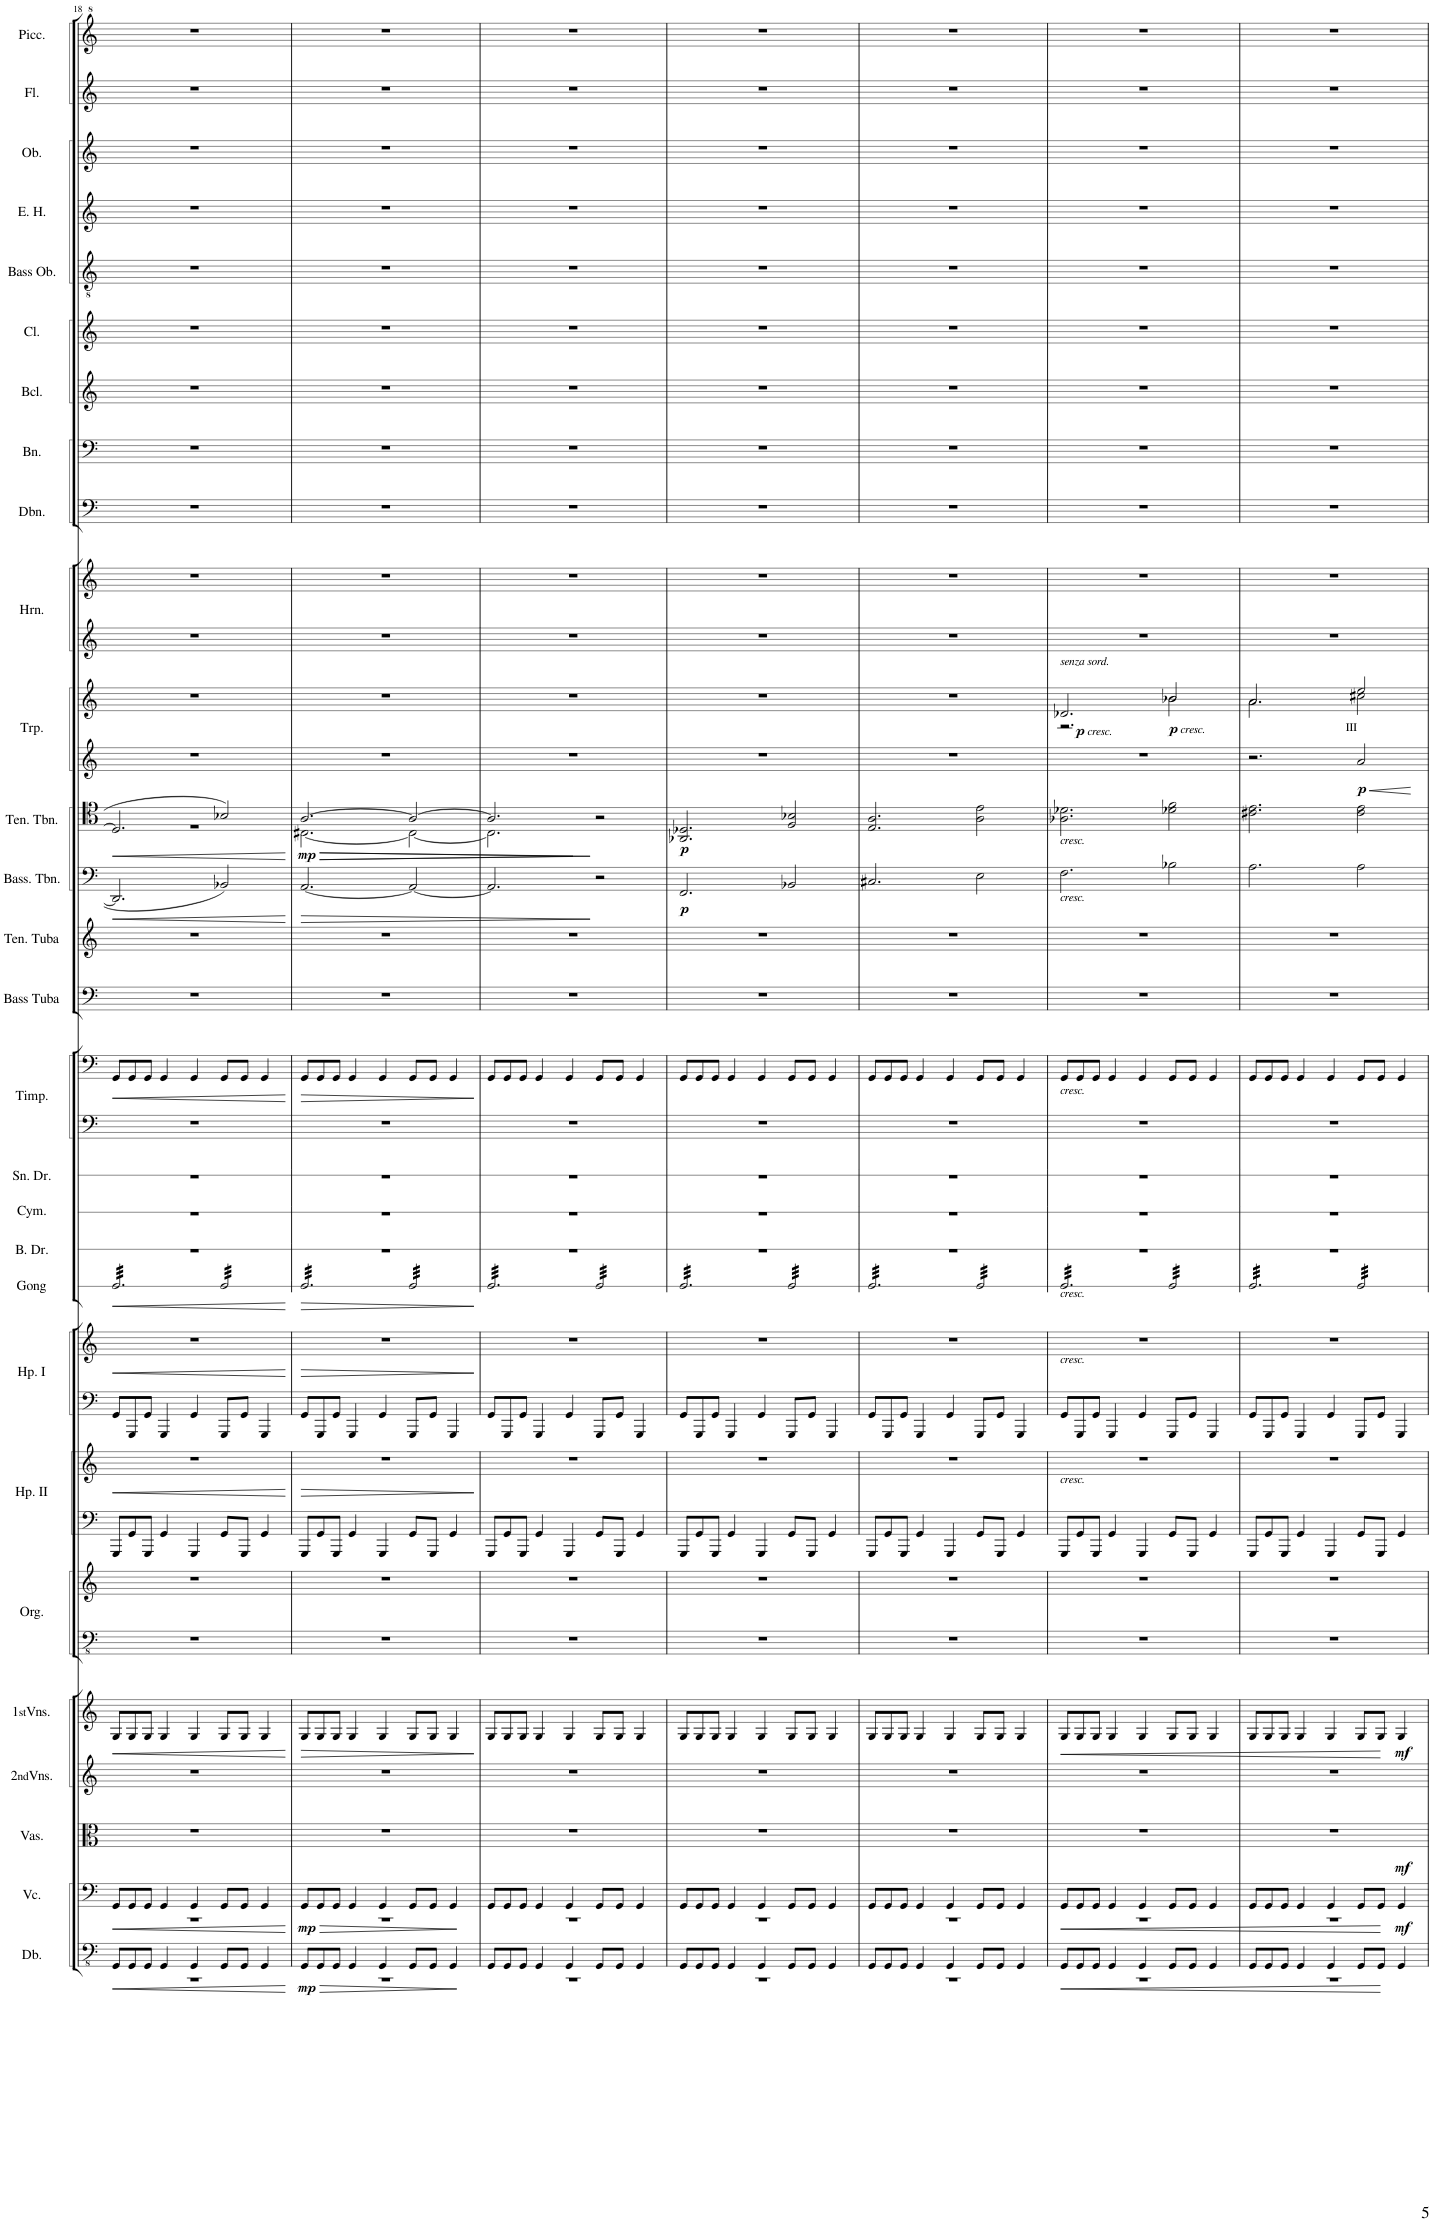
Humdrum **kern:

**kern	**dynam	**kern	**dynam	**kern	**kern	**kern	**dynam	**kern	**kern	**kern	**kern	**dynam	**kern	**kern	**dynam	**kern	**dynam	**kern	**kern	**kern	**kern	**kern	**dynam	**kern	**kern	**kern	**dynam	**kern	**dynam	**kern	**dynam	**kern	**dynam	**kern	**kern	**kern	**kern	**kern	**kern	**kern	**kern	**kern	**kern	**kern
*part34	*part34	*part33	*part33	*part32	*part31	*part30	*part30	*part29	*part28	*part27	*part26	*part26	*part25	*part24	*part24	*part23	*part23	*part22	*part21	*part20	*part19	*part18	*part18	*part17	*part16	*part15	*part15	*part14	*part14	*part13	*part13	*part12	*part12	*part11	*part10	*part9	*part8	*part7	*part6	*part5	*part4	*part3	*part2	*part1
*staff34	*staff34	*staff33	*staff33	*staff32	*staff31	*staff30	*staff30	*staff29	*staff28	*staff27	*staff26	*staff26	*staff25	*staff24	*staff24	*staff23	*staff23	*staff22	*staff21	*staff20	*staff19	*staff18	*staff18	*staff17	*staff16	*staff15	*staff15	*staff14	*staff14	*staff13	*staff13	*staff12	*staff12	*staff11	*staff10	*staff9	*staff8	*staff7	*staff6	*staff5	*staff4	*staff3	*staff2	*staff1
*I"Doublebasses	*	*I"Violoncellos	*	*I"Violas	*I"2ndViolins	*I"1stViolins	*	*I"Organ	*I"Organ	*I"Harp II	*I"Harp II	*	*I"Harp I	*I"Harp I	*	*I"Gong	*	*I"Bass Drum	*I"Cymbal	*I"Side Drum	*I"6 Timpani (two players)	*I"6 Timpani (two players)	*	*I"Bass Tuba	*I"Tenor Tuba in Bb	*I"Bass Trombone	*	*I"2 Tenor Trombones	*	*I"4 Trumpets in C	*	*I"4 Trumpets in C	*	*I"6 Horns in F	*I"6 Horns in F	*I"Double Bassoon	*I"3 Bassoons	*I"Bass Clarinet in Bb	*I"3 Clarinets in Bb	*I"Bass Oboe	*I"English Horn	*I"2 Oboes	*I"2 Flutes	*I"2 Piccolos
*I'Db.	*	*I'Vc.	*	*I'Vas.	*I'2ndVns.	*I'1stVns.	*	*I'Org.	*I'Org.	*I'Hp. II	*I'Hp. II	*	*I'Hp. I	*I'Hp. I	*	*I'Gong	*	*I'B. Dr.	*I'Cym.	*	*I'Timp.	*I'Timp.	*	*I'Bass Tuba	*I'Ten. Tuba	*I'Bass. Tbn.	*	*I'Ten. Tbn.	*	*I'Trp.	*	*I'Trp.	*	*I'Hrn.	*I'Hrn.	*I'Dbn.	*I'Bn.	*I'Bcl.	*I'Cl.	*I'Bass Ob.	*I'E. H.	*I'Ob.	*I'Fl.	*I'Picc.
!!LO:PB:g=z
*clefFv4	*	*clefF4	*	*clefC3	*clefG2	*clefG2	*	*clefFv4	*clefG2	*clefF4	*clefG2	*	*clefF4	*clefG2	*	*clefX	*	*clefX	*clefX	*clefX	*clefF4	*clefF4	*	*clefF4	*clefG2	*clefF4	*	*clefC4	*	*clefG2	*	*clefG2	*	*clefG2	*clefG2	*clefF4	*clefF4	*clefG2	*clefG2	*clefGv2	*clefG2	*clefG2	*clefG2	*clefG^2
*Trd7c12	*	*	*	*	*	*	*	*	*	*	*	*	*	*	*	*	*	*	*	*	*	*	*	*	*Trd8c14	*	*	*	*	*	*	*	*	*Trd4c7	*Trd4c7	*Trd7c12	*	*Trd8c14	*Trd1c2	*	*Trd4c7	*	*	*Trd-7c-12
*k[]	*	*k[]	*	*k[]	*k[]	*k[]	*	*k[]	*k[]	*k[]	*k[]	*	*k[]	*k[]	*	*k[]	*	*k[]	*k[]	*k[]	*k[]	*k[]	*	*k[]	*k[]	*k[]	*	*k[]	*	*k[]	*	*k[]	*	*k[]	*k[]	*k[]	*k[]	*k[]	*k[]	*k[]	*k[]	*k[]	*k[]	*k[]
*M5/4	*	*M5/4	*	*M5/4	*M5/4	*M5/4	*	*M5/4	*M5/4	*M5/4	*M5/4	*	*M5/4	*M5/4	*	*M5/4	*	*M5/4	*M5/4	*M5/4	*M5/4	*M5/4	*	*M5/4	*M5/4	*M5/4	*	*M5/4	*	*M5/4	*	*M5/4	*	*M5/4	*M5/4	*M5/4	*M5/4	*M5/4	*M5/4	*M5/4	*M5/4	*M5/4	*M5/4	*M5/4
=18	=18	=18	=18	=18	=18	=18	=18	=18	=18	=18	=18	=18	=18	=18	=18	=18	=18	=18	=18	=18	=18	=18	=18	=18	=18	=18	=18	=18	=18	=18	=18	=18	=18	=18	=18	=18	=18	=18	=18	=18	=18	=18	=18	=18
!	!LO:HP:b	!	!LO:HP:b	!	!	!	!LO:HP:b	!	!	!	!	!LO:HP:b	!	!	!LO:HP:b	!	!LO:HP:b	!	!	!	!	!	!LO:HP:b	!	!	!	!LO:HP:b	!	!LO:HP:b	!	!	!	!	!	!	!	!	!	!	!	!	!	!	!
*^	*	*^	*	*	*	*	*	*	*	*	*	*	*	*	*	*	*	*	*	*	*	*	*	*	*	*	*	*^	*	*	*	*	*	*	*	*	*	*	*	*	*	*	*	*
*	*	*	*	*	*	*	*	*	*	*	*	*	*	*	*	*	*	*tremolo	*	*	*	*	*	*	*	*	*	*	*	*	*	*	*	*	*	*	*	*	*	*	*	*	*	*	*	*	*
12GGG'/L	4%5r	<	12GG'/L	4%5r	<	4%5r	4%5r	12G'/L	<	4%5r	4%5r	12GGG'/L	4%5r	<	12GG'/L	4%5r	<	32Re/LLL	<	4%5r	4%5r	4%5r	4%5r	12GG'/L	<	4%5r	4%5r	2.DD-/]	<	2.D-/]	4%5r	<	4%5r	.	4%5r	.	4%5r	4%5r	4%5r	4%5r	4%5r	4%5r	4%5r	4%5r	4%5r	4%5r	4%5r
.	.	.	.	.	.	.	.	.	.	.	.	.	.	.	.	.	.	32Re/	.	.	.	.	.	.	.	.	.	.	.	.	.	.	.	.	.	.	.	.	.	.	.	.	.	.	.	.	.
.	.	.	.	.	.	.	.	.	.	.	.	.	.	.	.	.	.	32Re/	.	.	.	.	.	.	.	.	.	.	.	.	.	.	.	.	.	.	.	.	.	.	.	.	.	.	.	.	.
12GGG'/	.	.	12GG'/	.	.	.	.	12G'/	.	.	.	12GG'/	.	.	12GGG'/	.	.	.	.	.	.	.	.	12GG'/	.	.	.	.	.	.	.	.	.	.	.	.	.	.	.	.	.	.	.	.	.	.	.
.	.	.	.	.	.	.	.	.	.	.	.	.	.	.	.	.	.	32Re/	.	.	.	.	.	.	.	.	.	.	.	.	.	.	.	.	.	.	.	.	.	.	.	.	.	.	.	.	.
.	.	.	.	.	.	.	.	.	.	.	.	.	.	.	.	.	.	32Re/	.	.	.	.	.	.	.	.	.	.	.	.	.	.	.	.	.	.	.	.	.	.	.	.	.	.	.	.	.
.	.	.	.	.	.	.	.	.	.	.	.	.	.	.	.	.	.	32Re/	.	.	.	.	.	.	.	.	.	.	.	.	.	.	.	.	.	.	.	.	.	.	.	.	.	.	.	.	.
12GGG'/J	.	.	12GG'/J	.	.	.	.	12G'/J	.	.	.	12GGG'/J	.	.	12GG'/J	.	.	.	.	.	.	.	.	12GG'/J	.	.	.	.	.	.	.	.	.	.	.	.	.	.	.	.	.	.	.	.	.	.	.
.	.	.	.	.	.	.	.	.	.	.	.	.	.	.	.	.	.	32Re/	.	.	.	.	.	.	.	.	.	.	.	.	.	.	.	.	.	.	.	.	.	.	.	.	.	.	.	.	.
.	.	.	.	.	.	.	.	.	.	.	.	.	.	.	.	.	.	32Re/	.	.	.	.	.	.	.	.	.	.	.	.	.	.	.	.	.	.	.	.	.	.	.	.	.	.	.	.	.
4GGG'/	.	.	4GG'/	.	.	.	.	4G'/	.	.	.	4GG'/	.	.	4GGG'/	.	.	32Re/	.	.	.	.	.	4GG'/	.	.	.	.	.	.	.	.	.	.	.	.	.	.	.	.	.	.	.	.	.	.	.
.	.	.	.	.	.	.	.	.	.	.	.	.	.	.	.	.	.	32Re/	.	.	.	.	.	.	.	.	.	.	.	.	.	.	.	.	.	.	.	.	.	.	.	.	.	.	.	.	.
.	.	.	.	.	.	.	.	.	.	.	.	.	.	.	.	.	.	32Re/	.	.	.	.	.	.	.	.	.	.	.	.	.	.	.	.	.	.	.	.	.	.	.	.	.	.	.	.	.
.	.	.	.	.	.	.	.	.	.	.	.	.	.	.	.	.	.	32Re/	.	.	.	.	.	.	.	.	.	.	.	.	.	.	.	.	.	.	.	.	.	.	.	.	.	.	.	.	.
.	.	.	.	.	.	.	.	.	.	.	.	.	.	.	.	.	.	32Re/	.	.	.	.	.	.	.	.	.	.	.	.	.	.	.	.	.	.	.	.	.	.	.	.	.	.	.	.	.
.	.	.	.	.	.	.	.	.	.	.	.	.	.	.	.	.	.	32Re/	.	.	.	.	.	.	.	.	.	.	.	.	.	.	.	.	.	.	.	.	.	.	.	.	.	.	.	.	.
.	.	.	.	.	.	.	.	.	.	.	.	.	.	.	.	.	.	32Re/	.	.	.	.	.	.	.	.	.	.	.	.	.	.	.	.	.	.	.	.	.	.	.	.	.	.	.	.	.
.	.	.	.	.	.	.	.	.	.	.	.	.	.	.	.	.	.	32Re/	.	.	.	.	.	.	.	.	.	.	.	.	.	.	.	.	.	.	.	.	.	.	.	.	.	.	.	.	.
4GGG'/	.	.	4GG'/	.	.	.	.	4G'/	.	.	.	4GGG'/	.	.	4GG'/	.	.	32Re/	.	.	.	.	.	4GG'/	.	.	.	.	.	.	.	.	.	.	.	.	.	.	.	.	.	.	.	.	.	.	.
.	.	.	.	.	.	.	.	.	.	.	.	.	.	.	.	.	.	32Re/	.	.	.	.	.	.	.	.	.	.	.	.	.	.	.	.	.	.	.	.	.	.	.	.	.	.	.	.	.
.	.	.	.	.	.	.	.	.	.	.	.	.	.	.	.	.	.	32Re/	.	.	.	.	.	.	.	.	.	.	.	.	.	.	.	.	.	.	.	.	.	.	.	.	.	.	.	.	.
.	.	.	.	.	.	.	.	.	.	.	.	.	.	.	.	.	.	32Re/	.	.	.	.	.	.	.	.	.	.	.	.	.	.	.	.	.	.	.	.	.	.	.	.	.	.	.	.	.
.	.	.	.	.	.	.	.	.	.	.	.	.	.	.	.	.	.	32Re/	.	.	.	.	.	.	.	.	.	.	.	.	.	.	.	.	.	.	.	.	.	.	.	.	.	.	.	.	.
.	.	.	.	.	.	.	.	.	.	.	.	.	.	.	.	.	.	32Re/	.	.	.	.	.	.	.	.	.	.	.	.	.	.	.	.	.	.	.	.	.	.	.	.	.	.	.	.	.
.	.	.	.	.	.	.	.	.	.	.	.	.	.	.	.	.	.	32Re/	.	.	.	.	.	.	.	.	.	.	.	.	.	.	.	.	.	.	.	.	.	.	.	.	.	.	.	.	.
.	.	.	.	.	.	.	.	.	.	.	.	.	.	.	.	.	.	32Re/JJJ	.	.	.	.	.	.	.	.	.	.	.	.	.	.	.	.	.	.	.	.	.	.	.	.	.	.	.	.	.
8GGG'/L	.	.	8GG'/L	.	.	.	.	8G'/L	.	.	.	8GG'/L	.	.	8GGG'/L	.	.	32Re/LLL	.	.	.	.	.	8GG'/L	.	.	.	2BB-X/	.	2B-X/	.	.	.	.	.	.	.	.	.	.	.	.	.	.	.	.	.
.	.	.	.	.	.	.	.	.	.	.	.	.	.	.	.	.	.	32Re/	.	.	.	.	.	.	.	.	.	.	.	.	.	.	.	.	.	.	.	.	.	.	.	.	.	.	.	.	.
.	.	.	.	.	.	.	.	.	.	.	.	.	.	.	.	.	.	32Re/	.	.	.	.	.	.	.	.	.	.	.	.	.	.	.	.	.	.	.	.	.	.	.	.	.	.	.	.	.
.	.	.	.	.	.	.	.	.	.	.	.	.	.	.	.	.	.	32Re/	.	.	.	.	.	.	.	.	.	.	.	.	.	.	.	.	.	.	.	.	.	.	.	.	.	.	.	.	.
8GGG'/J	.	.	8GG'/J	.	.	.	.	8G'/J	.	.	.	8GGG'/J	.	.	8GG'/J	.	.	32Re/	.	.	.	.	.	8GG'/J	.	.	.	.	.	.	.	.	.	.	.	.	.	.	.	.	.	.	.	.	.	.	.
.	.	.	.	.	.	.	.	.	.	.	.	.	.	.	.	.	.	32Re/	.	.	.	.	.	.	.	.	.	.	.	.	.	.	.	.	.	.	.	.	.	.	.	.	.	.	.	.	.
.	.	.	.	.	.	.	.	.	.	.	.	.	.	.	.	.	.	32Re/	.	.	.	.	.	.	.	.	.	.	.	.	.	.	.	.	.	.	.	.	.	.	.	.	.	.	.	.	.
.	.	.	.	.	.	.	.	.	.	.	.	.	.	.	.	.	.	32Re/	.	.	.	.	.	.	.	.	.	.	.	.	.	.	.	.	.	.	.	.	.	.	.	.	.	.	.	.	.
4GGG'/	.	.	4GG'/	.	.	.	.	4G'/	.	.	.	4GG'/	.	.	4GGG'/	.	.	32Re/	.	.	.	.	.	4GG'/	.	.	.	.	.	.	.	.	.	.	.	.	.	.	.	.	.	.	.	.	.	.	.
.	.	.	.	.	.	.	.	.	.	.	.	.	.	.	.	.	.	32Re/	.	.	.	.	.	.	.	.	.	.	.	.	.	.	.	.	.	.	.	.	.	.	.	.	.	.	.	.	.
.	.	.	.	.	.	.	.	.	.	.	.	.	.	.	.	.	.	32Re/	.	.	.	.	.	.	.	.	.	.	.	.	.	.	.	.	.	.	.	.	.	.	.	.	.	.	.	.	.
.	.	.	.	.	.	.	.	.	.	.	.	.	.	.	.	.	.	32Re/	.	.	.	.	.	.	.	.	.	.	.	.	.	.	.	.	.	.	.	.	.	.	.	.	.	.	.	.	.
.	.	.	.	.	.	.	.	.	.	.	.	.	.	.	.	.	.	32Re/	.	.	.	.	.	.	.	.	.	.	.	.	.	.	.	.	.	.	.	.	.	.	.	.	.	.	.	.	.
.	.	.	.	.	.	.	.	.	.	.	.	.	.	.	.	.	.	32Re/	.	.	.	.	.	.	.	.	.	.	.	.	.	.	.	.	.	.	.	.	.	.	.	.	.	.	.	.	.
.	.	.	.	.	.	.	.	.	.	.	.	.	.	.	.	.	.	32Re/	.	.	.	.	.	.	.	.	.	.	.	.	.	.	.	.	.	.	.	.	.	.	.	.	.	.	.	.	.
.	.	.	.	.	.	.	.	.	.	.	.	.	.	.	.	.	.	32Re/JJJ	.	.	.	.	.	.	.	.	.	.	.	.	.	.	.	.	.	.	.	.	.	.	.	.	.	.	.	.	.
=19	=19	=19	=19	=19	=19	=19	=19	=19	=19	=19	=19	=19	=19	=19	=19	=19	=19	=19	=19	=19	=19	=19	=19	=19	=19	=19	=19	=19	=19	=19	=19	=19	=19	=19	=19	=19	=19	=19	=19	=19	=19	=19	=19	=19	=19	=19	=19
!	!	!LO:HP:b	!	!	!LO:HP:b	!	!	!	!LO:HP:b	!	!	!	!	!	!	!	!	!	!	!	!	!	!	!	!	!	!	!	!	!	!	!	!	!	!	!	!	!	!	!	!	!	!	!	!	!	!
!	!	!LO:DY:n=1:b	!	!	!LO:DY:n=1:b	!	!	!	!	!	!	!	!	!	!	!	!	!	!	!	!	!	!	!	!	!	!	!	!	!	!	!LO:DY:b	!	!	!	!	!	!	!	!	!	!	!	!	!	!	!
12GGG'/L	4%5r	> mp	12GG'/L	4%5r	> mp	4%5r	4%5r	12G'/L	>	4%5r	4%5r	12GGG'/L	4%5r	.	12GG'/L	4%5r	.	32Re/LLL	.	4%5r	4%5r	4%5r	4%5r	12GG'/L	.	4%5r	4%5r	[2.AA/	.	[2.A/	[2.C#X\	mp	4%5r	.	4%5r	.	4%5r	4%5r	4%5r	4%5r	4%5r	4%5r	4%5r	4%5r	4%5r	4%5r	4%5r
.	.	.	.	.	.	.	.	.	.	.	.	.	.	.	.	.	.	32Re/	.	.	.	.	.	.	.	.	.	.	.	.	.	.	.	.	.	.	.	.	.	.	.	.	.	.	.	.	.
.	.	.	.	.	.	.	.	.	.	.	.	.	.	.	.	.	.	32Re/	.	.	.	.	.	.	.	.	.	.	.	.	.	.	.	.	.	.	.	.	.	.	.	.	.	.	.	.	.
12GGG'/	.	.	12GG'/	.	.	.	.	12G'/	.	.	.	12GG'/	.	.	12GGG'/	.	.	.	.	.	.	.	.	12GG'/	.	.	.	.	.	.	.	.	.	.	.	.	.	.	.	.	.	.	.	.	.	.	.
.	.	.	.	.	.	.	.	.	.	.	.	.	.	.	.	.	.	32Re/	.	.	.	.	.	.	.	.	.	.	.	.	.	.	.	.	.	.	.	.	.	.	.	.	.	.	.	.	.
.	.	.	.	.	.	.	.	.	.	.	.	.	.	.	.	.	.	32Re/	.	.	.	.	.	.	.	.	.	.	.	.	.	.	.	.	.	.	.	.	.	.	.	.	.	.	.	.	.
.	.	.	.	.	.	.	.	.	.	.	.	.	.	.	.	.	.	32Re/	.	.	.	.	.	.	.	.	.	.	.	.	.	.	.	.	.	.	.	.	.	.	.	.	.	.	.	.	.
12GGG'/J	.	.	12GG'/J	.	.	.	.	12G'/J	.	.	.	12GGG'/J	.	.	12GG'/J	.	.	.	.	.	.	.	.	12GG'/J	.	.	.	.	.	.	.	.	.	.	.	.	.	.	.	.	.	.	.	.	.	.	.
.	.	.	.	.	.	.	.	.	.	.	.	.	.	.	.	.	.	32Re/	.	.	.	.	.	.	.	.	.	.	.	.	.	.	.	.	.	.	.	.	.	.	.	.	.	.	.	.	.
.	.	.	.	.	.	.	.	.	.	.	.	.	.	.	.	.	.	32Re/	.	.	.	.	.	.	.	.	.	.	.	.	.	.	.	.	.	.	.	.	.	.	.	.	.	.	.	.	.
4GGG'/	.	.	4GG'/	.	.	.	.	4G'/	.	.	.	4GG'/	.	.	4GGG'/	.	.	32Re/	.	.	.	.	.	4GG'/	.	.	.	.	.	.	.	.	.	.	.	.	.	.	.	.	.	.	.	.	.	.	.
.	.	.	.	.	.	.	.	.	.	.	.	.	.	.	.	.	.	32Re/	.	.	.	.	.	.	.	.	.	.	.	.	.	.	.	.	.	.	.	.	.	.	.	.	.	.	.	.	.
.	.	.	.	.	.	.	.	.	.	.	.	.	.	.	.	.	.	32Re/	.	.	.	.	.	.	.	.	.	.	.	.	.	.	.	.	.	.	.	.	.	.	.	.	.	.	.	.	.
.	.	.	.	.	.	.	.	.	.	.	.	.	.	.	.	.	.	32Re/	.	.	.	.	.	.	.	.	.	.	.	.	.	.	.	.	.	.	.	.	.	.	.	.	.	.	.	.	.
.	.	.	.	.	.	.	.	.	.	.	.	.	.	.	.	.	.	32Re/	.	.	.	.	.	.	.	.	.	.	.	.	.	.	.	.	.	.	.	.	.	.	.	.	.	.	.	.	.
.	.	.	.	.	.	.	.	.	.	.	.	.	.	.	.	.	.	32Re/	.	.	.	.	.	.	.	.	.	.	.	.	.	.	.	.	.	.	.	.	.	.	.	.	.	.	.	.	.
.	.	.	.	.	.	.	.	.	.	.	.	.	.	.	.	.	.	32Re/	.	.	.	.	.	.	.	.	.	.	.	.	.	.	.	.	.	.	.	.	.	.	.	.	.	.	.	.	.
.	.	.	.	.	.	.	.	.	.	.	.	.	.	.	.	.	.	32Re/	.	.	.	.	.	.	.	.	.	.	.	.	.	.	.	.	.	.	.	.	.	.	.	.	.	.	.	.	.
4GGG'/	.	.	4GG'/	.	.	.	.	4G'/	.	.	.	4GGG'/	.	.	4GG'/	.	.	32Re/	.	.	.	.	.	4GG'/	.	.	.	.	.	.	.	.	.	.	.	.	.	.	.	.	.	.	.	.	.	.	.
.	.	.	.	.	.	.	.	.	.	.	.	.	.	.	.	.	.	32Re/	.	.	.	.	.	.	.	.	.	.	.	.	.	.	.	.	.	.	.	.	.	.	.	.	.	.	.	.	.
.	.	.	.	.	.	.	.	.	.	.	.	.	.	.	.	.	.	32Re/	.	.	.	.	.	.	.	.	.	.	.	.	.	.	.	.	.	.	.	.	.	.	.	.	.	.	.	.	.
.	.	.	.	.	.	.	.	.	.	.	.	.	.	.	.	.	.	32Re/	.	.	.	.	.	.	.	.	.	.	.	.	.	.	.	.	.	.	.	.	.	.	.	.	.	.	.	.	.
.	.	.	.	.	.	.	.	.	.	.	.	.	.	.	.	.	.	32Re/	.	.	.	.	.	.	.	.	.	.	.	.	.	.	.	.	.	.	.	.	.	.	.	.	.	.	.	.	.
.	.	.	.	.	.	.	.	.	.	.	.	.	.	.	.	.	.	32Re/	.	.	.	.	.	.	.	.	.	.	.	.	.	.	.	.	.	.	.	.	.	.	.	.	.	.	.	.	.
.	.	.	.	.	.	.	.	.	.	.	.	.	.	.	.	.	.	32Re/	.	.	.	.	.	.	.	.	.	.	.	.	.	.	.	.	.	.	.	.	.	.	.	.	.	.	.	.	.
.	.	.	.	.	.	.	.	.	.	.	.	.	.	.	.	.	.	32Re/JJJ	.	.	.	.	.	.	.	.	.	.	.	.	.	.	.	.	.	.	.	.	.	.	.	.	.	.	.	.	.
!	!	!	!	!	!	!	!	!	!	!	!	!	!	!	!	!	!	!	!	!	!	!	!	!	!	!	!	!	!	!	!	!LO:HP:b	!	!	!	!	!	!	!	!	!	!	!	!	!	!	!
8GGG'/L	.	.	8GG'/L	.	.	.	.	8G'/L	.	.	.	8GG'/L	.	.	8GGG'/L	.	.	32Re/LLL	.	.	.	.	.	8GG'/L	.	.	.	2AA/_	.	2A/_	2C#\_	>	.	.	.	.	.	.	.	.	.	.	.	.	.	.	.
.	.	.	.	.	.	.	.	.	.	.	.	.	.	.	.	.	.	32Re/	.	.	.	.	.	.	.	.	.	.	.	.	.	.	.	.	.	.	.	.	.	.	.	.	.	.	.	.	.
.	.	.	.	.	.	.	.	.	.	.	.	.	.	.	.	.	.	32Re/	.	.	.	.	.	.	.	.	.	.	.	.	.	.	.	.	.	.	.	.	.	.	.	.	.	.	.	.	.
.	.	.	.	.	.	.	.	.	.	.	.	.	.	.	.	.	.	32Re/	.	.	.	.	.	.	.	.	.	.	.	.	.	.	.	.	.	.	.	.	.	.	.	.	.	.	.	.	.
8GGG'/J	.	.	8GG'/J	.	.	.	.	8G'/J	.	.	.	8GGG'/J	.	.	8GG'/J	.	.	32Re/	.	.	.	.	.	8GG'/J	.	.	.	.	.	.	.	.	.	.	.	.	.	.	.	.	.	.	.	.	.	.	.
.	.	.	.	.	.	.	.	.	.	.	.	.	.	.	.	.	.	32Re/	.	.	.	.	.	.	.	.	.	.	.	.	.	.	.	.	.	.	.	.	.	.	.	.	.	.	.	.	.
.	.	.	.	.	.	.	.	.	.	.	.	.	.	.	.	.	.	32Re/	.	.	.	.	.	.	.	.	.	.	.	.	.	.	.	.	.	.	.	.	.	.	.	.	.	.	.	.	.
.	.	.	.	.	.	.	.	.	.	.	.	.	.	.	.	.	.	32Re/	.	.	.	.	.	.	.	.	.	.	.	.	.	.	.	.	.	.	.	.	.	.	.	.	.	.	.	.	.
4GGG'/	.	.	4GG'/	.	.	.	.	4G'/	.	.	.	4GG'/	.	.	4GGG'/	.	.	32Re/	.	.	.	.	.	4GG'/	.	.	.	.	.	.	.	.	.	.	.	.	.	.	.	.	.	.	.	.	.	.	.
.	.	.	.	.	.	.	.	.	.	.	.	.	.	.	.	.	.	32Re/	.	.	.	.	.	.	.	.	.	.	.	.	.	.	.	.	.	.	.	.	.	.	.	.	.	.	.	.	.
.	.	.	.	.	.	.	.	.	.	.	.	.	.	.	.	.	.	32Re/	.	.	.	.	.	.	.	.	.	.	.	.	.	.	.	.	.	.	.	.	.	.	.	.	.	.	.	.	.
.	.	.	.	.	.	.	.	.	.	.	.	.	.	.	.	.	.	32Re/	.	.	.	.	.	.	.	.	.	.	.	.	.	.	.	.	.	.	.	.	.	.	.	.	.	.	.	.	.
.	.	.	.	.	.	.	.	.	.	.	.	.	.	.	.	.	.	32Re/	.	.	.	.	.	.	.	.	.	.	.	.	.	.	.	.	.	.	.	.	.	.	.	.	.	.	.	.	.
.	.	.	.	.	.	.	.	.	.	.	.	.	.	.	.	.	.	32Re/	.	.	.	.	.	.	.	.	.	.	.	.	.	.	.	.	.	.	.	.	.	.	.	.	.	.	.	.	.
.	.	.	.	.	.	.	.	.	.	.	.	.	.	.	.	.	.	32Re/	.	.	.	.	.	.	.	.	.	.	.	.	.	.	.	.	.	.	.	.	.	.	.	.	.	.	.	.	.
.	.	.	.	.	.	.	.	.	.	.	.	.	.	.	.	.	.	32Re/JJJ	.	.	.	.	.	.	.	.	.	.	.	.	.	.	.	.	.	.	.	.	.	.	.	.	.	.	.	.	.
*v	*v	*	*	*	*	*	*	*	*	*	*	*	*	*	*	*	*	*	*	*	*	*	*	*	*	*	*	*	*	*v	*v	*	*	*	*	*	*	*	*	*	*	*	*	*	*	*	*
*	*	*v	*v	*	*	*	*	*	*	*	*	*	*	*	*	*	*	*	*	*	*	*	*	*	*	*	*	*	*	*	*	*	*	*	*	*	*	*	*	*	*	*	*	*	*
.	[	.	[	.	.	.	[	.	.	.	.	[	.	.	[	.	[	.	.	.	.	.	[	.	.	.	.	.	.	.	.	.	.	.	.	.	.	.	.	.	.	.	.	.
=20	=20	=20	=20	=20	=20	=20	=20	=20	=20	=20	=20	=20	=20	=20	=20	=20	=20	=20	=20	=20	=20	=20	=20	=20	=20	=20	=20	=20	=20	=20	=20	=20	=20	=20	=20	=20	=20	=20	=20	=20	=20	=20	=20	=20
*^	*	*^	*	*	*	*	*	*	*	*	*	*	*	*	*	*	*	*	*	*	*	*	*	*	*	*	*	*^	*	*	*	*	*	*	*	*	*	*	*	*	*	*	*	*
12GGG'/L	4%5r	.	12GG'/L	4%5r	.	4%5r	4%5r	12G'/L	.	4%5r	4%5r	12GGG'/L	4%5r	.	12GG'/L	4%5r	.	32Re/LLL	.	4%5r	4%5r	4%5r	4%5r	12GG'/L	.	4%5r	4%5r	2.AA/]	.	2.A/]	2.C#\]	.	4%5r	.	4%5r	.	4%5r	4%5r	4%5r	4%5r	4%5r	4%5r	4%5r	4%5r	4%5r	4%5r	4%5r
.	.	.	.	.	.	.	.	.	.	.	.	.	.	.	.	.	.	32Re/	.	.	.	.	.	.	.	.	.	.	.	.	.	.	.	.	.	.	.	.	.	.	.	.	.	.	.	.	.
.	.	.	.	.	.	.	.	.	.	.	.	.	.	.	.	.	.	32Re/	.	.	.	.	.	.	.	.	.	.	.	.	.	.	.	.	.	.	.	.	.	.	.	.	.	.	.	.	.
12GGG'/	.	.	12GG'/	.	.	.	.	12G'/	.	.	.	12GG'/	.	.	12GGG'/	.	.	.	.	.	.	.	.	12GG'/	.	.	.	.	.	.	.	.	.	.	.	.	.	.	.	.	.	.	.	.	.	.	.
.	.	.	.	.	.	.	.	.	.	.	.	.	.	.	.	.	.	32Re/	.	.	.	.	.	.	.	.	.	.	.	.	.	.	.	.	.	.	.	.	.	.	.	.	.	.	.	.	.
.	.	.	.	.	.	.	.	.	.	.	.	.	.	.	.	.	.	32Re/	.	.	.	.	.	.	.	.	.	.	.	.	.	.	.	.	.	.	.	.	.	.	.	.	.	.	.	.	.
.	.	.	.	.	.	.	.	.	.	.	.	.	.	.	.	.	.	32Re/	.	.	.	.	.	.	.	.	.	.	.	.	.	.	.	.	.	.	.	.	.	.	.	.	.	.	.	.	.
12GGG'/J	.	.	12GG'/J	.	.	.	.	12G'/J	.	.	.	12GGG'/J	.	.	12GG'/J	.	.	.	.	.	.	.	.	12GG'/J	.	.	.	.	.	.	.	.	.	.	.	.	.	.	.	.	.	.	.	.	.	.	.
.	.	.	.	.	.	.	.	.	.	.	.	.	.	.	.	.	.	32Re/	.	.	.	.	.	.	.	.	.	.	.	.	.	.	.	.	.	.	.	.	.	.	.	.	.	.	.	.	.
.	.	.	.	.	.	.	.	.	.	.	.	.	.	.	.	.	.	32Re/	.	.	.	.	.	.	.	.	.	.	.	.	.	.	.	.	.	.	.	.	.	.	.	.	.	.	.	.	.
4GGG'/	.	.	4GG'/	.	.	.	.	4G'/	.	.	.	4GG'/	.	.	4GGG'/	.	.	32Re/	.	.	.	.	.	4GG'/	.	.	.	.	.	.	.	.	.	.	.	.	.	.	.	.	.	.	.	.	.	.	.
.	.	.	.	.	.	.	.	.	.	.	.	.	.	.	.	.	.	32Re/	.	.	.	.	.	.	.	.	.	.	.	.	.	.	.	.	.	.	.	.	.	.	.	.	.	.	.	.	.
.	.	.	.	.	.	.	.	.	.	.	.	.	.	.	.	.	.	32Re/	.	.	.	.	.	.	.	.	.	.	.	.	.	.	.	.	.	.	.	.	.	.	.	.	.	.	.	.	.
.	.	.	.	.	.	.	.	.	.	.	.	.	.	.	.	.	.	32Re/	.	.	.	.	.	.	.	.	.	.	.	.	.	.	.	.	.	.	.	.	.	.	.	.	.	.	.	.	.
.	.	.	.	.	.	.	.	.	.	.	.	.	.	.	.	.	.	32Re/	.	.	.	.	.	.	.	.	.	.	.	.	.	.	.	.	.	.	.	.	.	.	.	.	.	.	.	.	.
.	.	.	.	.	.	.	.	.	.	.	.	.	.	.	.	.	.	32Re/	.	.	.	.	.	.	.	.	.	.	.	.	.	.	.	.	.	.	.	.	.	.	.	.	.	.	.	.	.
.	.	.	.	.	.	.	.	.	.	.	.	.	.	.	.	.	.	32Re/	.	.	.	.	.	.	.	.	.	.	.	.	.	.	.	.	.	.	.	.	.	.	.	.	.	.	.	.	.
.	.	.	.	.	.	.	.	.	.	.	.	.	.	.	.	.	.	32Re/	.	.	.	.	.	.	.	.	.	.	.	.	.	.	.	.	.	.	.	.	.	.	.	.	.	.	.	.	.
4GGG'/	.	.	4GG'/	.	.	.	.	4G'/	.	.	.	4GGG'/	.	.	4GG'/	.	.	32Re/	.	.	.	.	.	4GG'/	.	.	.	.	.	.	.	.	.	.	.	.	.	.	.	.	.	.	.	.	.	.	.
.	.	.	.	.	.	.	.	.	.	.	.	.	.	.	.	.	.	32Re/	.	.	.	.	.	.	.	.	.	.	.	.	.	.	.	.	.	.	.	.	.	.	.	.	.	.	.	.	.
.	.	.	.	.	.	.	.	.	.	.	.	.	.	.	.	.	.	32Re/	.	.	.	.	.	.	.	.	.	.	.	.	.	.	.	.	.	.	.	.	.	.	.	.	.	.	.	.	.
.	.	.	.	.	.	.	.	.	.	.	.	.	.	.	.	.	.	32Re/	.	.	.	.	.	.	.	.	.	.	.	.	.	.	.	.	.	.	.	.	.	.	.	.	.	.	.	.	.
.	.	.	.	.	.	.	.	.	.	.	.	.	.	.	.	.	.	32Re/	.	.	.	.	.	.	.	.	.	.	.	.	.	.	.	.	.	.	.	.	.	.	.	.	.	.	.	.	.
.	.	.	.	.	.	.	.	.	.	.	.	.	.	.	.	.	.	32Re/	.	.	.	.	.	.	.	.	.	.	.	.	.	.	.	.	.	.	.	.	.	.	.	.	.	.	.	.	.
.	.	.	.	.	.	.	.	.	.	.	.	.	.	.	.	.	.	32Re/	.	.	.	.	.	.	.	.	.	.	.	.	.	.	.	.	.	.	.	.	.	.	.	.	.	.	.	.	.
.	.	.	.	.	.	.	.	.	.	.	.	.	.	.	.	.	.	32Re/JJJ	.	.	.	.	.	.	.	.	.	.	.	.	.	.	.	.	.	.	.	.	.	.	.	.	.	.	.	.	.
8GGG'/L	.	.	8GG'/L	.	.	.	.	8G'/L	.	.	.	8GG'/L	.	.	8GGG'/L	.	.	32Re/LLL	.	.	.	.	.	8GG'/L	.	.	.	2r	[	2r	2ryy	[ ]	.	.	.	.	.	.	.	.	.	.	.	.	.	.	.
.	.	.	.	.	.	.	.	.	.	.	.	.	.	.	.	.	.	32Re/	.	.	.	.	.	.	.	.	.	.	.	.	.	.	.	.	.	.	.	.	.	.	.	.	.	.	.	.	.
.	.	.	.	.	.	.	.	.	.	.	.	.	.	.	.	.	.	32Re/	.	.	.	.	.	.	.	.	.	.	.	.	.	.	.	.	.	.	.	.	.	.	.	.	.	.	.	.	.
.	.	.	.	.	.	.	.	.	.	.	.	.	.	.	.	.	.	32Re/	.	.	.	.	.	.	.	.	.	.	.	.	.	.	.	.	.	.	.	.	.	.	.	.	.	.	.	.	.
8GGG'/J	.	.	8GG'/J	.	.	.	.	8G'/J	.	.	.	8GGG'/J	.	.	8GG'/J	.	.	32Re/	.	.	.	.	.	8GG'/J	.	.	.	.	.	.	.	.	.	.	.	.	.	.	.	.	.	.	.	.	.	.	.
.	.	.	.	.	.	.	.	.	.	.	.	.	.	.	.	.	.	32Re/	.	.	.	.	.	.	.	.	.	.	.	.	.	.	.	.	.	.	.	.	.	.	.	.	.	.	.	.	.
.	.	.	.	.	.	.	.	.	.	.	.	.	.	.	.	.	.	32Re/	.	.	.	.	.	.	.	.	.	.	.	.	.	.	.	.	.	.	.	.	.	.	.	.	.	.	.	.	.
.	.	.	.	.	.	.	.	.	.	.	.	.	.	.	.	.	.	32Re/	.	.	.	.	.	.	.	.	.	.	.	.	.	.	.	.	.	.	.	.	.	.	.	.	.	.	.	.	.
4GGG'/	.	.	4GG'/	.	.	.	.	4G'/	.	.	.	4GG'/	.	.	4GGG'/	.	.	32Re/	.	.	.	.	.	4GG'/	.	.	.	.	.	.	.	.	.	.	.	.	.	.	.	.	.	.	.	.	.	.	.
.	.	.	.	.	.	.	.	.	.	.	.	.	.	.	.	.	.	32Re/	.	.	.	.	.	.	.	.	.	.	.	.	.	.	.	.	.	.	.	.	.	.	.	.	.	.	.	.	.
.	.	.	.	.	.	.	.	.	.	.	.	.	.	.	.	.	.	32Re/	.	.	.	.	.	.	.	.	.	.	.	.	.	.	.	.	.	.	.	.	.	.	.	.	.	.	.	.	.
.	.	.	.	.	.	.	.	.	.	.	.	.	.	.	.	.	.	32Re/	.	.	.	.	.	.	.	.	.	.	.	.	.	.	.	.	.	.	.	.	.	.	.	.	.	.	.	.	.
.	.	.	.	.	.	.	.	.	.	.	.	.	.	.	.	.	.	32Re/	.	.	.	.	.	.	.	.	.	.	.	.	.	.	.	.	.	.	.	.	.	.	.	.	.	.	.	.	.
.	.	.	.	.	.	.	.	.	.	.	.	.	.	.	.	.	.	32Re/	.	.	.	.	.	.	.	.	.	.	.	.	.	.	.	.	.	.	.	.	.	.	.	.	.	.	.	.	.
.	.	.	.	.	.	.	.	.	.	.	.	.	.	.	.	.	.	32Re/	.	.	.	.	.	.	.	.	.	.	.	.	.	.	.	.	.	.	.	.	.	.	.	.	.	.	.	.	.
.	.	.	.	.	.	.	.	.	.	.	.	.	.	.	.	.	.	32Re/JJJ	.	.	.	.	.	.	.	.	.	.	.	.	.	.	.	.	.	.	.	.	.	.	.	.	.	.	.	.	.
*	*	*	*	*	*	*	*	*	*	*	*	*	*	*	*	*	*	*	*	*	*	*	*	*	*	*	*	*	*	*v	*v	*	*	*	*	*	*	*	*	*	*	*	*	*	*	*	*
=21	=21	=21	=21	=21	=21	=21	=21	=21	=21	=21	=21	=21	=21	=21	=21	=21	=21	=21	=21	=21	=21	=21	=21	=21	=21	=21	=21	=21	=21	=21	=21	=21	=21	=21	=21	=21	=21	=21	=21	=21	=21	=21	=21	=21	=21	=21
!	!	!	!	!	!	!	!	!	!	!	!	!	!	!	!	!	!	!	!	!	!	!	!	!	!	!	!	!	!LO:DY:b	!	!LO:DY:b	!	!	!	!	!	!	!	!	!	!	!	!	!	!	!
12GGG'/L	4%5r	.	12GG'/L	4%5r	.	4%5r	4%5r	12G'/L	.	4%5r	4%5r	12GGG'/L	4%5r	.	12GG'/L	4%5r	.	32Re/LLL	.	4%5r	4%5r	4%5r	4%5r	12GG'/L	.	4%5r	4%5r	2.FF/	p	2.AA-X/ 2.D-X/	p	4%5r	.	4%5r	.	4%5r	4%5r	4%5r	4%5r	4%5r	4%5r	4%5r	4%5r	4%5r	4%5r	4%5r
.	.	.	.	.	.	.	.	.	.	.	.	.	.	.	.	.	.	32Re/	.	.	.	.	.	.	.	.	.	.	.	.	.	.	.	.	.	.	.	.	.	.	.	.	.	.	.	.
.	.	.	.	.	.	.	.	.	.	.	.	.	.	.	.	.	.	32Re/	.	.	.	.	.	.	.	.	.	.	.	.	.	.	.	.	.	.	.	.	.	.	.	.	.	.	.	.
12GGG'/	.	.	12GG'/	.	.	.	.	12G'/	.	.	.	12GG'/	.	.	12GGG'/	.	.	.	.	.	.	.	.	12GG'/	.	.	.	.	.	.	.	.	.	.	.	.	.	.	.	.	.	.	.	.	.	.
.	.	.	.	.	.	.	.	.	.	.	.	.	.	.	.	.	.	32Re/	.	.	.	.	.	.	.	.	.	.	.	.	.	.	.	.	.	.	.	.	.	.	.	.	.	.	.	.
.	.	.	.	.	.	.	.	.	.	.	.	.	.	.	.	.	.	32Re/	.	.	.	.	.	.	.	.	.	.	.	.	.	.	.	.	.	.	.	.	.	.	.	.	.	.	.	.
.	.	.	.	.	.	.	.	.	.	.	.	.	.	.	.	.	.	32Re/	.	.	.	.	.	.	.	.	.	.	.	.	.	.	.	.	.	.	.	.	.	.	.	.	.	.	.	.
12GGG'/J	.	.	12GG'/J	.	.	.	.	12G'/J	.	.	.	12GGG'/J	.	.	12GG'/J	.	.	.	.	.	.	.	.	12GG'/J	.	.	.	.	.	.	.	.	.	.	.	.	.	.	.	.	.	.	.	.	.	.
.	.	.	.	.	.	.	.	.	.	.	.	.	.	.	.	.	.	32Re/	.	.	.	.	.	.	.	.	.	.	.	.	.	.	.	.	.	.	.	.	.	.	.	.	.	.	.	.
.	.	.	.	.	.	.	.	.	.	.	.	.	.	.	.	.	.	32Re/	.	.	.	.	.	.	.	.	.	.	.	.	.	.	.	.	.	.	.	.	.	.	.	.	.	.	.	.
4GGG'/	.	.	4GG'/	.	.	.	.	4G'/	.	.	.	4GG'/	.	.	4GGG'/	.	.	32Re/	.	.	.	.	.	4GG'/	.	.	.	.	.	.	.	.	.	.	.	.	.	.	.	.	.	.	.	.	.	.
.	.	.	.	.	.	.	.	.	.	.	.	.	.	.	.	.	.	32Re/	.	.	.	.	.	.	.	.	.	.	.	.	.	.	.	.	.	.	.	.	.	.	.	.	.	.	.	.
.	.	.	.	.	.	.	.	.	.	.	.	.	.	.	.	.	.	32Re/	.	.	.	.	.	.	.	.	.	.	.	.	.	.	.	.	.	.	.	.	.	.	.	.	.	.	.	.
.	.	.	.	.	.	.	.	.	.	.	.	.	.	.	.	.	.	32Re/	.	.	.	.	.	.	.	.	.	.	.	.	.	.	.	.	.	.	.	.	.	.	.	.	.	.	.	.
.	.	.	.	.	.	.	.	.	.	.	.	.	.	.	.	.	.	32Re/	.	.	.	.	.	.	.	.	.	.	.	.	.	.	.	.	.	.	.	.	.	.	.	.	.	.	.	.
.	.	.	.	.	.	.	.	.	.	.	.	.	.	.	.	.	.	32Re/	.	.	.	.	.	.	.	.	.	.	.	.	.	.	.	.	.	.	.	.	.	.	.	.	.	.	.	.
.	.	.	.	.	.	.	.	.	.	.	.	.	.	.	.	.	.	32Re/	.	.	.	.	.	.	.	.	.	.	.	.	.	.	.	.	.	.	.	.	.	.	.	.	.	.	.	.
.	.	.	.	.	.	.	.	.	.	.	.	.	.	.	.	.	.	32Re/	.	.	.	.	.	.	.	.	.	.	.	.	.	.	.	.	.	.	.	.	.	.	.	.	.	.	.	.
4GGG'/	.	.	4GG'/	.	.	.	.	4G'/	.	.	.	4GGG'/	.	.	4GG'/	.	.	32Re/	.	.	.	.	.	4GG'/	.	.	.	.	.	.	.	.	.	.	.	.	.	.	.	.	.	.	.	.	.	.
.	.	.	.	.	.	.	.	.	.	.	.	.	.	.	.	.	.	32Re/	.	.	.	.	.	.	.	.	.	.	.	.	.	.	.	.	.	.	.	.	.	.	.	.	.	.	.	.
.	.	.	.	.	.	.	.	.	.	.	.	.	.	.	.	.	.	32Re/	.	.	.	.	.	.	.	.	.	.	.	.	.	.	.	.	.	.	.	.	.	.	.	.	.	.	.	.
.	.	.	.	.	.	.	.	.	.	.	.	.	.	.	.	.	.	32Re/	.	.	.	.	.	.	.	.	.	.	.	.	.	.	.	.	.	.	.	.	.	.	.	.	.	.	.	.
.	.	.	.	.	.	.	.	.	.	.	.	.	.	.	.	.	.	32Re/	.	.	.	.	.	.	.	.	.	.	.	.	.	.	.	.	.	.	.	.	.	.	.	.	.	.	.	.
.	.	.	.	.	.	.	.	.	.	.	.	.	.	.	.	.	.	32Re/	.	.	.	.	.	.	.	.	.	.	.	.	.	.	.	.	.	.	.	.	.	.	.	.	.	.	.	.
.	.	.	.	.	.	.	.	.	.	.	.	.	.	.	.	.	.	32Re/	.	.	.	.	.	.	.	.	.	.	.	.	.	.	.	.	.	.	.	.	.	.	.	.	.	.	.	.
.	.	.	.	.	.	.	.	.	.	.	.	.	.	.	.	.	.	32Re/JJJ	.	.	.	.	.	.	.	.	.	.	.	.	.	.	.	.	.	.	.	.	.	.	.	.	.	.	.	.
8GGG'/L	.	.	8GG'/L	.	.	.	.	8G'/L	.	.	.	8GG'/L	.	.	8GGG'/L	.	.	32Re/LLL	.	.	.	.	.	8GG'/L	.	.	.	2BB-X/	.	2F/ 2B-X/	.	.	.	.	.	.	.	.	.	.	.	.	.	.	.	.
.	.	.	.	.	.	.	.	.	.	.	.	.	.	.	.	.	.	32Re/	.	.	.	.	.	.	.	.	.	.	.	.	.	.	.	.	.	.	.	.	.	.	.	.	.	.	.	.
.	.	.	.	.	.	.	.	.	.	.	.	.	.	.	.	.	.	32Re/	.	.	.	.	.	.	.	.	.	.	.	.	.	.	.	.	.	.	.	.	.	.	.	.	.	.	.	.
.	.	.	.	.	.	.	.	.	.	.	.	.	.	.	.	.	.	32Re/	.	.	.	.	.	.	.	.	.	.	.	.	.	.	.	.	.	.	.	.	.	.	.	.	.	.	.	.
8GGG'/J	.	.	8GG'/J	.	.	.	.	8G'/J	.	.	.	8GGG'/J	.	.	8GG'/J	.	.	32Re/	.	.	.	.	.	8GG'/J	.	.	.	.	.	.	.	.	.	.	.	.	.	.	.	.	.	.	.	.	.	.
.	.	.	.	.	.	.	.	.	.	.	.	.	.	.	.	.	.	32Re/	.	.	.	.	.	.	.	.	.	.	.	.	.	.	.	.	.	.	.	.	.	.	.	.	.	.	.	.
.	.	.	.	.	.	.	.	.	.	.	.	.	.	.	.	.	.	32Re/	.	.	.	.	.	.	.	.	.	.	.	.	.	.	.	.	.	.	.	.	.	.	.	.	.	.	.	.
.	.	.	.	.	.	.	.	.	.	.	.	.	.	.	.	.	.	32Re/	.	.	.	.	.	.	.	.	.	.	.	.	.	.	.	.	.	.	.	.	.	.	.	.	.	.	.	.
4GGG'/	.	.	4GG'/	.	.	.	.	4G'/	.	.	.	4GG'/	.	.	4GGG'/	.	.	32Re/	.	.	.	.	.	4GG'/	.	.	.	.	.	.	.	.	.	.	.	.	.	.	.	.	.	.	.	.	.	.
.	.	.	.	.	.	.	.	.	.	.	.	.	.	.	.	.	.	32Re/	.	.	.	.	.	.	.	.	.	.	.	.	.	.	.	.	.	.	.	.	.	.	.	.	.	.	.	.
.	.	.	.	.	.	.	.	.	.	.	.	.	.	.	.	.	.	32Re/	.	.	.	.	.	.	.	.	.	.	.	.	.	.	.	.	.	.	.	.	.	.	.	.	.	.	.	.
.	.	.	.	.	.	.	.	.	.	.	.	.	.	.	.	.	.	32Re/	.	.	.	.	.	.	.	.	.	.	.	.	.	.	.	.	.	.	.	.	.	.	.	.	.	.	.	.
.	.	.	.	.	.	.	.	.	.	.	.	.	.	.	.	.	.	32Re/	.	.	.	.	.	.	.	.	.	.	.	.	.	.	.	.	.	.	.	.	.	.	.	.	.	.	.	.
.	.	.	.	.	.	.	.	.	.	.	.	.	.	.	.	.	.	32Re/	.	.	.	.	.	.	.	.	.	.	.	.	.	.	.	.	.	.	.	.	.	.	.	.	.	.	.	.
.	.	.	.	.	.	.	.	.	.	.	.	.	.	.	.	.	.	32Re/	.	.	.	.	.	.	.	.	.	.	.	.	.	.	.	.	.	.	.	.	.	.	.	.	.	.	.	.
.	.	.	.	.	.	.	.	.	.	.	.	.	.	.	.	.	.	32Re/JJJ	.	.	.	.	.	.	.	.	.	.	.	.	.	.	.	.	.	.	.	.	.	.	.	.	.	.	.	.
=22	=22	=22	=22	=22	=22	=22	=22	=22	=22	=22	=22	=22	=22	=22	=22	=22	=22	=22	=22	=22	=22	=22	=22	=22	=22	=22	=22	=22	=22	=22	=22	=22	=22	=22	=22	=22	=22	=22	=22	=22	=22	=22	=22	=22	=22	=22
12GGG'/L	4%5r	.	12GG'/L	4%5r	.	4%5r	4%5r	12G'/L	.	4%5r	4%5r	12GGG'/L	4%5r	.	12GG'/L	4%5r	.	32Re/LLL	.	4%5r	4%5r	4%5r	4%5r	12GG'/L	.	4%5r	4%5r	2.C#X/	.	2.E/ 2.A/	.	4%5r	.	4%5r	.	4%5r	4%5r	4%5r	4%5r	4%5r	4%5r	4%5r	4%5r	4%5r	4%5r	4%5r
.	.	.	.	.	.	.	.	.	.	.	.	.	.	.	.	.	.	32Re/	.	.	.	.	.	.	.	.	.	.	.	.	.	.	.	.	.	.	.	.	.	.	.	.	.	.	.	.
.	.	.	.	.	.	.	.	.	.	.	.	.	.	.	.	.	.	32Re/	.	.	.	.	.	.	.	.	.	.	.	.	.	.	.	.	.	.	.	.	.	.	.	.	.	.	.	.
12GGG'/	.	.	12GG'/	.	.	.	.	12G'/	.	.	.	12GG'/	.	.	12GGG'/	.	.	.	.	.	.	.	.	12GG'/	.	.	.	.	.	.	.	.	.	.	.	.	.	.	.	.	.	.	.	.	.	.
.	.	.	.	.	.	.	.	.	.	.	.	.	.	.	.	.	.	32Re/	.	.	.	.	.	.	.	.	.	.	.	.	.	.	.	.	.	.	.	.	.	.	.	.	.	.	.	.
.	.	.	.	.	.	.	.	.	.	.	.	.	.	.	.	.	.	32Re/	.	.	.	.	.	.	.	.	.	.	.	.	.	.	.	.	.	.	.	.	.	.	.	.	.	.	.	.
.	.	.	.	.	.	.	.	.	.	.	.	.	.	.	.	.	.	32Re/	.	.	.	.	.	.	.	.	.	.	.	.	.	.	.	.	.	.	.	.	.	.	.	.	.	.	.	.
12GGG'/J	.	.	12GG'/J	.	.	.	.	12G'/J	.	.	.	12GGG'/J	.	.	12GG'/J	.	.	.	.	.	.	.	.	12GG'/J	.	.	.	.	.	.	.	.	.	.	.	.	.	.	.	.	.	.	.	.	.	.
.	.	.	.	.	.	.	.	.	.	.	.	.	.	.	.	.	.	32Re/	.	.	.	.	.	.	.	.	.	.	.	.	.	.	.	.	.	.	.	.	.	.	.	.	.	.	.	.
.	.	.	.	.	.	.	.	.	.	.	.	.	.	.	.	.	.	32Re/	.	.	.	.	.	.	.	.	.	.	.	.	.	.	.	.	.	.	.	.	.	.	.	.	.	.	.	.
4GGG'/	.	.	4GG'/	.	.	.	.	4G'/	.	.	.	4GG'/	.	.	4GGG'/	.	.	32Re/	.	.	.	.	.	4GG'/	.	.	.	.	.	.	.	.	.	.	.	.	.	.	.	.	.	.	.	.	.	.
.	.	.	.	.	.	.	.	.	.	.	.	.	.	.	.	.	.	32Re/	.	.	.	.	.	.	.	.	.	.	.	.	.	.	.	.	.	.	.	.	.	.	.	.	.	.	.	.
.	.	.	.	.	.	.	.	.	.	.	.	.	.	.	.	.	.	32Re/	.	.	.	.	.	.	.	.	.	.	.	.	.	.	.	.	.	.	.	.	.	.	.	.	.	.	.	.
.	.	.	.	.	.	.	.	.	.	.	.	.	.	.	.	.	.	32Re/	.	.	.	.	.	.	.	.	.	.	.	.	.	.	.	.	.	.	.	.	.	.	.	.	.	.	.	.
.	.	.	.	.	.	.	.	.	.	.	.	.	.	.	.	.	.	32Re/	.	.	.	.	.	.	.	.	.	.	.	.	.	.	.	.	.	.	.	.	.	.	.	.	.	.	.	.
.	.	.	.	.	.	.	.	.	.	.	.	.	.	.	.	.	.	32Re/	.	.	.	.	.	.	.	.	.	.	.	.	.	.	.	.	.	.	.	.	.	.	.	.	.	.	.	.
.	.	.	.	.	.	.	.	.	.	.	.	.	.	.	.	.	.	32Re/	.	.	.	.	.	.	.	.	.	.	.	.	.	.	.	.	.	.	.	.	.	.	.	.	.	.	.	.
.	.	.	.	.	.	.	.	.	.	.	.	.	.	.	.	.	.	32Re/	.	.	.	.	.	.	.	.	.	.	.	.	.	.	.	.	.	.	.	.	.	.	.	.	.	.	.	.
4GGG'/	.	.	4GG'/	.	.	.	.	4G'/	.	.	.	4GGG'/	.	.	4GG'/	.	.	32Re/	.	.	.	.	.	4GG'/	.	.	.	.	.	.	.	.	.	.	.	.	.	.	.	.	.	.	.	.	.	.
.	.	.	.	.	.	.	.	.	.	.	.	.	.	.	.	.	.	32Re/	.	.	.	.	.	.	.	.	.	.	.	.	.	.	.	.	.	.	.	.	.	.	.	.	.	.	.	.
.	.	.	.	.	.	.	.	.	.	.	.	.	.	.	.	.	.	32Re/	.	.	.	.	.	.	.	.	.	.	.	.	.	.	.	.	.	.	.	.	.	.	.	.	.	.	.	.
.	.	.	.	.	.	.	.	.	.	.	.	.	.	.	.	.	.	32Re/	.	.	.	.	.	.	.	.	.	.	.	.	.	.	.	.	.	.	.	.	.	.	.	.	.	.	.	.
.	.	.	.	.	.	.	.	.	.	.	.	.	.	.	.	.	.	32Re/	.	.	.	.	.	.	.	.	.	.	.	.	.	.	.	.	.	.	.	.	.	.	.	.	.	.	.	.
.	.	.	.	.	.	.	.	.	.	.	.	.	.	.	.	.	.	32Re/	.	.	.	.	.	.	.	.	.	.	.	.	.	.	.	.	.	.	.	.	.	.	.	.	.	.	.	.
.	.	.	.	.	.	.	.	.	.	.	.	.	.	.	.	.	.	32Re/	.	.	.	.	.	.	.	.	.	.	.	.	.	.	.	.	.	.	.	.	.	.	.	.	.	.	.	.
.	.	.	.	.	.	.	.	.	.	.	.	.	.	.	.	.	.	32Re/JJJ	.	.	.	.	.	.	.	.	.	.	.	.	.	.	.	.	.	.	.	.	.	.	.	.	.	.	.	.
8GGG'/L	.	.	8GG'/L	.	.	.	.	8G'/L	.	.	.	8GG'/L	.	.	8GGG'/L	.	.	32Re/LLL	.	.	.	.	.	8GG'/L	.	.	.	2E\	.	2A\ 2e\	.	.	.	.	.	.	.	.	.	.	.	.	.	.	.	.
.	.	.	.	.	.	.	.	.	.	.	.	.	.	.	.	.	.	32Re/	.	.	.	.	.	.	.	.	.	.	.	.	.	.	.	.	.	.	.	.	.	.	.	.	.	.	.	.
.	.	.	.	.	.	.	.	.	.	.	.	.	.	.	.	.	.	32Re/	.	.	.	.	.	.	.	.	.	.	.	.	.	.	.	.	.	.	.	.	.	.	.	.	.	.	.	.
.	.	.	.	.	.	.	.	.	.	.	.	.	.	.	.	.	.	32Re/	.	.	.	.	.	.	.	.	.	.	.	.	.	.	.	.	.	.	.	.	.	.	.	.	.	.	.	.
8GGG'/J	.	.	8GG'/J	.	.	.	.	8G'/J	.	.	.	8GGG'/J	.	.	8GG'/J	.	.	32Re/	.	.	.	.	.	8GG'/J	.	.	.	.	.	.	.	.	.	.	.	.	.	.	.	.	.	.	.	.	.	.
.	.	.	.	.	.	.	.	.	.	.	.	.	.	.	.	.	.	32Re/	.	.	.	.	.	.	.	.	.	.	.	.	.	.	.	.	.	.	.	.	.	.	.	.	.	.	.	.
.	.	.	.	.	.	.	.	.	.	.	.	.	.	.	.	.	.	32Re/	.	.	.	.	.	.	.	.	.	.	.	.	.	.	.	.	.	.	.	.	.	.	.	.	.	.	.	.
.	.	.	.	.	.	.	.	.	.	.	.	.	.	.	.	.	.	32Re/	.	.	.	.	.	.	.	.	.	.	.	.	.	.	.	.	.	.	.	.	.	.	.	.	.	.	.	.
4GGG'/	.	.	4GG'/	.	.	.	.	4G'/	.	.	.	4GG'/	.	.	4GGG'/	.	.	32Re/	.	.	.	.	.	4GG'/	.	.	.	.	.	.	.	.	.	.	.	.	.	.	.	.	.	.	.	.	.	.
.	.	.	.	.	.	.	.	.	.	.	.	.	.	.	.	.	.	32Re/	.	.	.	.	.	.	.	.	.	.	.	.	.	.	.	.	.	.	.	.	.	.	.	.	.	.	.	.
.	.	.	.	.	.	.	.	.	.	.	.	.	.	.	.	.	.	32Re/	.	.	.	.	.	.	.	.	.	.	.	.	.	.	.	.	.	.	.	.	.	.	.	.	.	.	.	.
.	.	.	.	.	.	.	.	.	.	.	.	.	.	.	.	.	.	32Re/	.	.	.	.	.	.	.	.	.	.	.	.	.	.	.	.	.	.	.	.	.	.	.	.	.	.	.	.
.	.	.	.	.	.	.	.	.	.	.	.	.	.	.	.	.	.	32Re/	.	.	.	.	.	.	.	.	.	.	.	.	.	.	.	.	.	.	.	.	.	.	.	.	.	.	.	.
.	.	.	.	.	.	.	.	.	.	.	.	.	.	.	.	.	.	32Re/	.	.	.	.	.	.	.	.	.	.	.	.	.	.	.	.	.	.	.	.	.	.	.	.	.	.	.	.
.	.	.	.	.	.	.	.	.	.	.	.	.	.	.	.	.	.	32Re/	.	.	.	.	.	.	.	.	.	.	.	.	.	.	.	.	.	.	.	.	.	.	.	.	.	.	.	.
.	.	.	.	.	.	.	.	.	.	.	.	.	.	.	.	.	.	32Re/JJJ	.	.	.	.	.	.	.	.	.	.	.	.	.	.	.	.	.	.	.	.	.	.	.	.	.	.	.	.
=23	=23	=23	=23	=23	=23	=23	=23	=23	=23	=23	=23	=23	=23	=23	=23	=23	=23	=23	=23	=23	=23	=23	=23	=23	=23	=23	=23	=23	=23	=23	=23	=23	=23	=23	=23	=23	=23	=23	=23	=23	=23	=23	=23	=23	=23	=23
*	*	*	*	*	*	*	*	*	*	*	*	*	*	*	*	*	*	*	*	*	*	*	*	*	*	*	*	*	*	*	*	*	*	*^	*	*	*	*	*	*	*	*	*	*	*	*
!	!	!	!	!	!	!	!	!	!	!	!	!	!	!	!	!	!	!	!	!	!	!	!	!	!	!	!	!	!	!	!	!	!	!LO:TX:a:i:t=senza sord.	!	!	!	!	!	!	!	!	!	!	!	!	!
!	!	!	!	!	!	!	!	!	!	!	!	!	!	!	!	!	!	!	!	!	!	!	!	!	!	!	!	!	!	!LO:TX:b:i:t=cresc.	!	!	!	!	!	!	!	!	!	!	!	!	!	!	!	!	!
!	!	!	!	!	!	!	!	!	!	!	!	!	!	!	!	!	!	!	!	!	!	!	!	!	!	!	!	!LO:TX:b:i:t=cresc.	!	!	!	!	!	!	!	!	!	!	!	!	!	!	!	!	!	!	!
!	!	!	!	!	!	!	!	!	!	!	!	!	!	!	!	!	!	!	!	!	!	!	!	!LO:TX:b:i:t=cresc.	!	!	!	!	!	!	!	!	!	!	!	!	!	!	!	!	!	!	!	!	!	!	!
!	!	!	!	!	!	!	!	!	!	!	!	!	!	!	!	!	!	!LO:TX:b:i:t=cresc.	!	!	!	!	!	!	!	!	!	!	!	!	!	!	!	!	!	!	!	!	!	!	!	!	!	!	!	!	!
!	!	!	!	!	!	!	!	!	!	!	!	!	!	!	!	!LO:TX:b:i:t=cresc.	!	!	!	!	!	!	!	!	!	!	!	!	!	!	!	!	!	!	!	!	!	!	!	!	!	!	!	!	!	!	!
!	!	!	!	!	!	!	!	!	!	!	!	!	!LO:TX:b:i:t=cresc.	!	!	!	!	!	!	!	!	!	!	!	!	!	!	!	!	!	!	!	!	!	!	!	!	!	!	!	!	!	!	!	!	!	!
!	!	!	!	!	!	!	!	!	!	!	!	!	!	!	!	!	!	!	!	!	!	!	!	!	!	!	!	!	!	!	!	!	!	!	!	!LO:DY:b	!	!	!	!	!	!	!	!	!	!	!
!	!	!	!	!	!	!	!	!	!	!	!	!	!	!	!	!	!	!	!	!	!	!	!	!	!	!	!	!	!	!	!	!	!	!	!	!LO:DY:n=1:b	!	!	!	!	!	!	!	!	!	!	!
12GGG'/L	4%5r	.	12GG'/L	4%5r	.	4%5r	4%5r	12G'/L	.	4%5r	4%5r	12GGG'/L	4%5r	.	12GG'/L	4%5r	.	32Re/LLL	.	4%5r	4%5r	4%5r	4%5r	12GG'/L	.	4%5r	4%5r	2.F\	.	2.A-X\ 2.d-X\	.	4%5r	.	2.d-X/	2.r	p other-dynamics	4%5r	4%5r	4%5r	4%5r	4%5r	4%5r	4%5r	4%5r	4%5r	4%5r	4%5r
.	.	.	.	.	.	.	.	.	.	.	.	.	.	.	.	.	.	32Re/	.	.	.	.	.	.	.	.	.	.	.	.	.	.	.	.	.	.	.	.	.	.	.	.	.	.	.	.	.
.	.	.	.	.	.	.	.	.	.	.	.	.	.	.	.	.	.	32Re/	.	.	.	.	.	.	.	.	.	.	.	.	.	.	.	.	.	.	.	.	.	.	.	.	.	.	.	.	.
12GGG'/	.	.	12GG'/	.	.	.	.	12G'/	.	.	.	12GG'/	.	.	12GGG'/	.	.	.	.	.	.	.	.	12GG'/	.	.	.	.	.	.	.	.	.	.	.	.	.	.	.	.	.	.	.	.	.	.	.
.	.	.	.	.	.	.	.	.	.	.	.	.	.	.	.	.	.	32Re/	.	.	.	.	.	.	.	.	.	.	.	.	.	.	.	.	.	.	.	.	.	.	.	.	.	.	.	.	.
.	.	.	.	.	.	.	.	.	.	.	.	.	.	.	.	.	.	32Re/	.	.	.	.	.	.	.	.	.	.	.	.	.	.	.	.	.	.	.	.	.	.	.	.	.	.	.	.	.
.	.	.	.	.	.	.	.	.	.	.	.	.	.	.	.	.	.	32Re/	.	.	.	.	.	.	.	.	.	.	.	.	.	.	.	.	.	.	.	.	.	.	.	.	.	.	.	.	.
12GGG'/J	.	.	12GG'/J	.	.	.	.	12G'/J	.	.	.	12GGG'/J	.	.	12GG'/J	.	.	.	.	.	.	.	.	12GG'/J	.	.	.	.	.	.	.	.	.	.	.	.	.	.	.	.	.	.	.	.	.	.	.
.	.	.	.	.	.	.	.	.	.	.	.	.	.	.	.	.	.	32Re/	.	.	.	.	.	.	.	.	.	.	.	.	.	.	.	.	.	.	.	.	.	.	.	.	.	.	.	.	.
.	.	.	.	.	.	.	.	.	.	.	.	.	.	.	.	.	.	32Re/	.	.	.	.	.	.	.	.	.	.	.	.	.	.	.	.	.	.	.	.	.	.	.	.	.	.	.	.	.
4GGG'/	.	.	4GG'/	.	.	.	.	4G'/	.	.	.	4GG'/	.	.	4GGG'/	.	.	32Re/	.	.	.	.	.	4GG'/	.	.	.	.	.	.	.	.	.	.	.	.	.	.	.	.	.	.	.	.	.	.	.
.	.	.	.	.	.	.	.	.	.	.	.	.	.	.	.	.	.	32Re/	.	.	.	.	.	.	.	.	.	.	.	.	.	.	.	.	.	.	.	.	.	.	.	.	.	.	.	.	.
.	.	.	.	.	.	.	.	.	.	.	.	.	.	.	.	.	.	32Re/	.	.	.	.	.	.	.	.	.	.	.	.	.	.	.	.	.	.	.	.	.	.	.	.	.	.	.	.	.
.	.	.	.	.	.	.	.	.	.	.	.	.	.	.	.	.	.	32Re/	.	.	.	.	.	.	.	.	.	.	.	.	.	.	.	.	.	.	.	.	.	.	.	.	.	.	.	.	.
.	.	.	.	.	.	.	.	.	.	.	.	.	.	.	.	.	.	32Re/	.	.	.	.	.	.	.	.	.	.	.	.	.	.	.	.	.	.	.	.	.	.	.	.	.	.	.	.	.
.	.	.	.	.	.	.	.	.	.	.	.	.	.	.	.	.	.	32Re/	.	.	.	.	.	.	.	.	.	.	.	.	.	.	.	.	.	.	.	.	.	.	.	.	.	.	.	.	.
.	.	.	.	.	.	.	.	.	.	.	.	.	.	.	.	.	.	32Re/	.	.	.	.	.	.	.	.	.	.	.	.	.	.	.	.	.	.	.	.	.	.	.	.	.	.	.	.	.
.	.	.	.	.	.	.	.	.	.	.	.	.	.	.	.	.	.	32Re/	.	.	.	.	.	.	.	.	.	.	.	.	.	.	.	.	.	.	.	.	.	.	.	.	.	.	.	.	.
4GGG'/	.	.	4GG'/	.	.	.	.	4G'/	.	.	.	4GGG'/	.	.	4GG'/	.	.	32Re/	.	.	.	.	.	4GG'/	.	.	.	.	.	.	.	.	.	.	.	.	.	.	.	.	.	.	.	.	.	.	.
.	.	.	.	.	.	.	.	.	.	.	.	.	.	.	.	.	.	32Re/	.	.	.	.	.	.	.	.	.	.	.	.	.	.	.	.	.	.	.	.	.	.	.	.	.	.	.	.	.
.	.	.	.	.	.	.	.	.	.	.	.	.	.	.	.	.	.	32Re/	.	.	.	.	.	.	.	.	.	.	.	.	.	.	.	.	.	.	.	.	.	.	.	.	.	.	.	.	.
.	.	.	.	.	.	.	.	.	.	.	.	.	.	.	.	.	.	32Re/	.	.	.	.	.	.	.	.	.	.	.	.	.	.	.	.	.	.	.	.	.	.	.	.	.	.	.	.	.
.	.	.	.	.	.	.	.	.	.	.	.	.	.	.	.	.	.	32Re/	.	.	.	.	.	.	.	.	.	.	.	.	.	.	.	.	.	.	.	.	.	.	.	.	.	.	.	.	.
.	.	.	.	.	.	.	.	.	.	.	.	.	.	.	.	.	.	32Re/	.	.	.	.	.	.	.	.	.	.	.	.	.	.	.	.	.	.	.	.	.	.	.	.	.	.	.	.	.
.	.	.	.	.	.	.	.	.	.	.	.	.	.	.	.	.	.	32Re/	.	.	.	.	.	.	.	.	.	.	.	.	.	.	.	.	.	.	.	.	.	.	.	.	.	.	.	.	.
.	.	.	.	.	.	.	.	.	.	.	.	.	.	.	.	.	.	32Re/JJJ	.	.	.	.	.	.	.	.	.	.	.	.	.	.	.	.	.	.	.	.	.	.	.	.	.	.	.	.	.
!	!	!	!	!	!	!	!	!	!	!	!	!	!	!	!	!	!	!	!	!	!	!	!	!	!	!	!	!	!	!	!	!	!	!	!	!LO:DY:n=2:b	!	!	!	!	!	!	!	!	!	!	!
!	!	!	!	!	!	!	!	!	!	!	!	!	!	!	!	!	!	!	!	!	!	!	!	!	!	!	!	!	!	!	!	!	!	!	!	!LO:DY:n=3:b	!	!	!	!	!	!	!	!	!	!	!
8GGG'/L	.	.	8GG'/L	.	.	.	.	8G'/L	.	.	.	8GG'/L	.	.	8GGG'/L	.	.	32Re/LLL	.	.	.	.	.	8GG'/L	.	.	.	2B-X\	.	2d-X\ 2f\	.	.	.	2b-X/	2b-\	p other-dynamics	.	.	.	.	.	.	.	.	.	.	.
.	.	.	.	.	.	.	.	.	.	.	.	.	.	.	.	.	.	32Re/	.	.	.	.	.	.	.	.	.	.	.	.	.	.	.	.	.	.	.	.	.	.	.	.	.	.	.	.	.
.	.	.	.	.	.	.	.	.	.	.	.	.	.	.	.	.	.	32Re/	.	.	.	.	.	.	.	.	.	.	.	.	.	.	.	.	.	.	.	.	.	.	.	.	.	.	.	.	.
.	.	.	.	.	.	.	.	.	.	.	.	.	.	.	.	.	.	32Re/	.	.	.	.	.	.	.	.	.	.	.	.	.	.	.	.	.	.	.	.	.	.	.	.	.	.	.	.	.
8GGG'/J	.	.	8GG'/J	.	.	.	.	8G'/J	.	.	.	8GGG'/J	.	.	8GG'/J	.	.	32Re/	.	.	.	.	.	8GG'/J	.	.	.	.	.	.	.	.	.	.	.	.	.	.	.	.	.	.	.	.	.	.	.
.	.	.	.	.	.	.	.	.	.	.	.	.	.	.	.	.	.	32Re/	.	.	.	.	.	.	.	.	.	.	.	.	.	.	.	.	.	.	.	.	.	.	.	.	.	.	.	.	.
.	.	.	.	.	.	.	.	.	.	.	.	.	.	.	.	.	.	32Re/	.	.	.	.	.	.	.	.	.	.	.	.	.	.	.	.	.	.	.	.	.	.	.	.	.	.	.	.	.
.	.	.	.	.	.	.	.	.	.	.	.	.	.	.	.	.	.	32Re/	.	.	.	.	.	.	.	.	.	.	.	.	.	.	.	.	.	.	.	.	.	.	.	.	.	.	.	.	.
4GGG'/	.	.	4GG'/	.	.	.	.	4G'/	.	.	.	4GG'/	.	.	4GGG'/	.	.	32Re/	.	.	.	.	.	4GG'/	.	.	.	.	.	.	.	.	.	.	.	.	.	.	.	.	.	.	.	.	.	.	.
.	.	.	.	.	.	.	.	.	.	.	.	.	.	.	.	.	.	32Re/	.	.	.	.	.	.	.	.	.	.	.	.	.	.	.	.	.	.	.	.	.	.	.	.	.	.	.	.	.
.	.	.	.	.	.	.	.	.	.	.	.	.	.	.	.	.	.	32Re/	.	.	.	.	.	.	.	.	.	.	.	.	.	.	.	.	.	.	.	.	.	.	.	.	.	.	.	.	.
.	.	.	.	.	.	.	.	.	.	.	.	.	.	.	.	.	.	32Re/	.	.	.	.	.	.	.	.	.	.	.	.	.	.	.	.	.	.	.	.	.	.	.	.	.	.	.	.	.
.	.	.	.	.	.	.	.	.	.	.	.	.	.	.	.	.	.	32Re/	.	.	.	.	.	.	.	.	.	.	.	.	.	.	.	.	.	.	.	.	.	.	.	.	.	.	.	.	.
.	.	.	.	.	.	.	.	.	.	.	.	.	.	.	.	.	.	32Re/	.	.	.	.	.	.	.	.	.	.	.	.	.	.	.	.	.	.	.	.	.	.	.	.	.	.	.	.	.
.	.	.	.	.	.	.	.	.	.	.	.	.	.	.	.	.	.	32Re/	.	.	.	.	.	.	.	.	.	.	.	.	.	.	.	.	.	.	.	.	.	.	.	.	.	.	.	.	.
.	.	.	.	.	.	.	.	.	.	.	.	.	.	.	.	.	.	32Re/JJJ	.	.	.	.	.	.	.	.	.	.	.	.	.	.	.	.	.	.	.	.	.	.	.	.	.	.	.	.	.
=24	=24	=24	=24	=24	=24	=24	=24	=24	=24	=24	=24	=24	=24	=24	=24	=24	=24	=24	=24	=24	=24	=24	=24	=24	=24	=24	=24	=24	=24	=24	=24	=24	=24	=24	=24	=24	=24	=24	=24	=24	=24	=24	=24	=24	=24	=24	=24
12GGG'/L	4%5r	.	12GG'/L	4%5r	.	4%5r	4%5r	12G'/L	.	4%5r	4%5r	12GGG'/L	4%5r	.	12GG'/L	4%5r	.	32Re/LLL	.	4%5r	4%5r	4%5r	4%5r	12GG'/L	.	4%5r	4%5r	2.A\	.	2.c#X\ 2.e\	.	2.r	.	2.a/	2.a\	.	4%5r	4%5r	4%5r	4%5r	4%5r	4%5r	4%5r	4%5r	4%5r	4%5r	4%5r
.	.	.	.	.	.	.	.	.	.	.	.	.	.	.	.	.	.	32Re/	.	.	.	.	.	.	.	.	.	.	.	.	.	.	.	.	.	.	.	.	.	.	.	.	.	.	.	.	.
.	.	.	.	.	.	.	.	.	.	.	.	.	.	.	.	.	.	32Re/	.	.	.	.	.	.	.	.	.	.	.	.	.	.	.	.	.	.	.	.	.	.	.	.	.	.	.	.	.
12GGG'/	.	.	12GG'/	.	.	.	.	12G'/	.	.	.	12GG'/	.	.	12GGG'/	.	.	.	.	.	.	.	.	12GG'/	.	.	.	.	.	.	.	.	.	.	.	.	.	.	.	.	.	.	.	.	.	.	.
.	.	.	.	.	.	.	.	.	.	.	.	.	.	.	.	.	.	32Re/	.	.	.	.	.	.	.	.	.	.	.	.	.	.	.	.	.	.	.	.	.	.	.	.	.	.	.	.	.
.	.	.	.	.	.	.	.	.	.	.	.	.	.	.	.	.	.	32Re/	.	.	.	.	.	.	.	.	.	.	.	.	.	.	.	.	.	.	.	.	.	.	.	.	.	.	.	.	.
.	.	.	.	.	.	.	.	.	.	.	.	.	.	.	.	.	.	32Re/	.	.	.	.	.	.	.	.	.	.	.	.	.	.	.	.	.	.	.	.	.	.	.	.	.	.	.	.	.
12GGG'/J	.	.	12GG'/J	.	.	.	.	12G'/J	.	.	.	12GGG'/J	.	.	12GG'/J	.	.	.	.	.	.	.	.	12GG'/J	.	.	.	.	.	.	.	.	.	.	.	.	.	.	.	.	.	.	.	.	.	.	.
.	.	.	.	.	.	.	.	.	.	.	.	.	.	.	.	.	.	32Re/	.	.	.	.	.	.	.	.	.	.	.	.	.	.	.	.	.	.	.	.	.	.	.	.	.	.	.	.	.
.	.	.	.	.	.	.	.	.	.	.	.	.	.	.	.	.	.	32Re/	.	.	.	.	.	.	.	.	.	.	.	.	.	.	.	.	.	.	.	.	.	.	.	.	.	.	.	.	.
4GGG'/	.	.	4GG'/	.	.	.	.	4G'/	.	.	.	4GG'/	.	.	4GGG'/	.	.	32Re/	.	.	.	.	.	4GG'/	.	.	.	.	.	.	.	.	.	.	.	.	.	.	.	.	.	.	.	.	.	.	.
.	.	.	.	.	.	.	.	.	.	.	.	.	.	.	.	.	.	32Re/	.	.	.	.	.	.	.	.	.	.	.	.	.	.	.	.	.	.	.	.	.	.	.	.	.	.	.	.	.
.	.	.	.	.	.	.	.	.	.	.	.	.	.	.	.	.	.	32Re/	.	.	.	.	.	.	.	.	.	.	.	.	.	.	.	.	.	.	.	.	.	.	.	.	.	.	.	.	.
.	.	.	.	.	.	.	.	.	.	.	.	.	.	.	.	.	.	32Re/	.	.	.	.	.	.	.	.	.	.	.	.	.	.	.	.	.	.	.	.	.	.	.	.	.	.	.	.	.
.	.	.	.	.	.	.	.	.	.	.	.	.	.	.	.	.	.	32Re/	.	.	.	.	.	.	.	.	.	.	.	.	.	.	.	.	.	.	.	.	.	.	.	.	.	.	.	.	.
.	.	.	.	.	.	.	.	.	.	.	.	.	.	.	.	.	.	32Re/	.	.	.	.	.	.	.	.	.	.	.	.	.	.	.	.	.	.	.	.	.	.	.	.	.	.	.	.	.
.	.	.	.	.	.	.	.	.	.	.	.	.	.	.	.	.	.	32Re/	.	.	.	.	.	.	.	.	.	.	.	.	.	.	.	.	.	.	.	.	.	.	.	.	.	.	.	.	.
.	.	.	.	.	.	.	.	.	.	.	.	.	.	.	.	.	.	32Re/	.	.	.	.	.	.	.	.	.	.	.	.	.	.	.	.	.	.	.	.	.	.	.	.	.	.	.	.	.
4GGG'/	.	.	4GG'/	.	.	.	.	4G'/	.	.	.	4GGG'/	.	.	4GG'/	.	.	32Re/	.	.	.	.	.	4GG'/	.	.	.	.	.	.	.	.	.	.	.	.	.	.	.	.	.	.	.	.	.	.	.
.	.	.	.	.	.	.	.	.	.	.	.	.	.	.	.	.	.	32Re/	.	.	.	.	.	.	.	.	.	.	.	.	.	.	.	.	.	.	.	.	.	.	.	.	.	.	.	.	.
.	.	.	.	.	.	.	.	.	.	.	.	.	.	.	.	.	.	32Re/	.	.	.	.	.	.	.	.	.	.	.	.	.	.	.	.	.	.	.	.	.	.	.	.	.	.	.	.	.
.	.	.	.	.	.	.	.	.	.	.	.	.	.	.	.	.	.	32Re/	.	.	.	.	.	.	.	.	.	.	.	.	.	.	.	.	.	.	.	.	.	.	.	.	.	.	.	.	.
.	.	.	.	.	.	.	.	.	.	.	.	.	.	.	.	.	.	32Re/	.	.	.	.	.	.	.	.	.	.	.	.	.	.	.	.	.	.	.	.	.	.	.	.	.	.	.	.	.
.	.	.	.	.	.	.	.	.	.	.	.	.	.	.	.	.	.	32Re/	.	.	.	.	.	.	.	.	.	.	.	.	.	.	.	.	.	.	.	.	.	.	.	.	.	.	.	.	.
.	.	.	.	.	.	.	.	.	.	.	.	.	.	.	.	.	.	32Re/	.	.	.	.	.	.	.	.	.	.	.	.	.	.	.	.	.	.	.	.	.	.	.	.	.	.	.	.	.
.	.	.	.	.	.	.	.	.	.	.	.	.	.	.	.	.	.	32Re/JJJ	.	.	.	.	.	.	.	.	.	.	.	.	.	.	.	.	.	.	.	.	.	.	.	.	.	.	.	.	.
!	!	!	!	!	!	!	!	!	!	!	!	!	!	!	!	!	!	!	!	!	!	!	!	!	!	!	!	!	!	!	!	!LO:TX:a:t=III	!	!	!	!	!	!	!	!	!	!	!	!	!	!	!
!	!	!	!	!	!	!	!	!	!	!	!	!	!	!	!	!	!	!	!	!	!	!	!	!	!	!	!	!	!	!	!	!	!LO:DY:b	!	!	!	!	!	!	!	!	!	!	!	!	!	!
8GGG'/L	.	.	8GG'/L	.	.	.	.	8G'/L	.	.	.	8GG'/L	.	.	8GGG'/L	.	.	32Re/LLL	.	.	.	.	.	8GG'/L	.	.	.	2A\	.	2c#\ 2e\	.	2a/	p	2ee/	2cc#X\	.	.	.	.	.	.	.	.	.	.	.	.
.	.	.	.	.	.	.	.	.	.	.	.	.	.	.	.	.	.	32Re/	.	.	.	.	.	.	.	.	.	.	.	.	.	.	.	.	.	.	.	.	.	.	.	.	.	.	.	.	.
.	.	.	.	.	.	.	.	.	.	.	.	.	.	.	.	.	.	32Re/	.	.	.	.	.	.	.	.	.	.	.	.	.	.	.	.	.	.	.	.	.	.	.	.	.	.	.	.	.
.	.	.	.	.	.	.	.	.	.	.	.	.	.	.	.	.	.	32Re/	.	.	.	.	.	.	.	.	.	.	.	.	.	.	.	.	.	.	.	.	.	.	.	.	.	.	.	.	.
8GGG'/J	.	.	8GG'/J	.	.	.	.	8G'/J	.	.	.	8GGG'/J	.	.	8GG'/J	.	.	32Re/	.	.	.	.	.	8GG'/J	.	.	.	.	.	.	.	.	.	.	.	.	.	.	.	.	.	.	.	.	.	.	.
.	.	.	.	.	.	.	.	.	.	.	.	.	.	.	.	.	.	32Re/	.	.	.	.	.	.	.	.	.	.	.	.	.	.	.	.	.	.	.	.	.	.	.	.	.	.	.	.	.
.	.	.	.	.	.	.	.	.	.	.	.	.	.	.	.	.	.	32Re/	.	.	.	.	.	.	.	.	.	.	.	.	.	.	.	.	.	.	.	.	.	.	.	.	.	.	.	.	.
.	.	.	.	.	.	.	.	.	.	.	.	.	.	.	.	.	.	32Re/	.	.	.	.	.	.	.	.	.	.	.	.	.	.	.	.	.	.	.	.	.	.	.	.	.	.	.	.	.
!	!	!LO:DY:n=1:a	!	!	!LO:DY:n=1:a	!	!	!	!LO:DY:n=1:b	!	!	!	!	!	!	!	!	!	!	!	!	!	!	!	!	!	!	!	!	!	!	!	!	!	!	!	!	!	!	!	!	!	!	!	!	!	!
4GGG'/	.	] mf	4GG'/	.	] mf	.	.	4G'/	] mf	.	.	4GG'/	.	.	4GGG'/	.	.	32Re/	.	.	.	.	.	4GG'/	.	.	.	.	.	.	.	.	.	.	.	.	.	.	.	.	.	.	.	.	.	.	.
.	.	.	.	.	.	.	.	.	.	.	.	.	.	.	.	.	.	32Re/	.	.	.	.	.	.	.	.	.	.	.	.	.	.	.	.	.	.	.	.	.	.	.	.	.	.	.	.	.
.	.	.	.	.	.	.	.	.	.	.	.	.	.	.	.	.	.	32Re/	.	.	.	.	.	.	.	.	.	.	.	.	.	.	.	.	.	.	.	.	.	.	.	.	.	.	.	.	.
.	.	.	.	.	.	.	.	.	.	.	.	.	.	.	.	.	.	32Re/	.	.	.	.	.	.	.	.	.	.	.	.	.	.	.	.	.	.	.	.	.	.	.	.	.	.	.	.	.
.	.	.	.	.	.	.	.	.	.	.	.	.	.	.	.	.	.	32Re/	.	.	.	.	.	.	.	.	.	.	.	.	.	.	.	.	.	.	.	.	.	.	.	.	.	.	.	.	.
.	.	.	.	.	.	.	.	.	.	.	.	.	.	.	.	.	.	32Re/	.	.	.	.	.	.	.	.	.	.	.	.	.	.	.	.	.	.	.	.	.	.	.	.	.	.	.	.	.
.	.	.	.	.	.	.	.	.	.	.	.	.	.	.	.	.	.	32Re/	.	.	.	.	.	.	.	.	.	.	.	.	.	.	.	.	.	.	.	.	.	.	.	.	.	.	.	.	.
.	.	.	.	.	.	.	.	.	.	.	.	.	.	.	.	.	.	32Re/JJJ	.	.	.	.	.	.	.	.	.	.	.	.	.	.	.	.	.	.	.	.	.	.	.	.	.	.	.	.	.
*	*	*	*	*	*	*	*	*	*	*	*	*	*	*	*	*	*	*Xtremolo	*	*	*	*	*	*	*	*	*	*	*	*	*	*	*	*	*	*	*	*	*	*	*	*	*	*	*	*	*
*v	*v	*	*	*	*	*	*	*	*	*	*	*	*	*	*	*	*	*	*	*	*	*	*	*	*	*	*	*	*	*	*	*	*	*v	*v	*	*	*	*	*	*	*	*	*	*	*	*
*	*	*v	*v	*	*	*	*	*	*	*	*	*	*	*	*	*	*	*	*	*	*	*	*	*	*	*	*	*	*	*	*	*	*	*	*	*	*	*	*	*	*	*	*	*	*
=	=	=	=	=	=	=	=	=	=	=	=	=	=	=	=	=	=	=	=	=	=	=	=	=	=	=	=	=	=	=	=	=	=	=	=	=	=	=	=	=	=	=	=	=
*-	*-	*-	*-	*-	*-	*-	*-	*-	*-	*-	*-	*-	*-	*-	*-	*-	*-	*-	*-	*-	*-	*-	*-	*-	*-	*-	*-	*-	*-	*-	*-	*-	*-	*-	*-	*-	*-	*-	*-	*-	*-	*-	*-	*-
